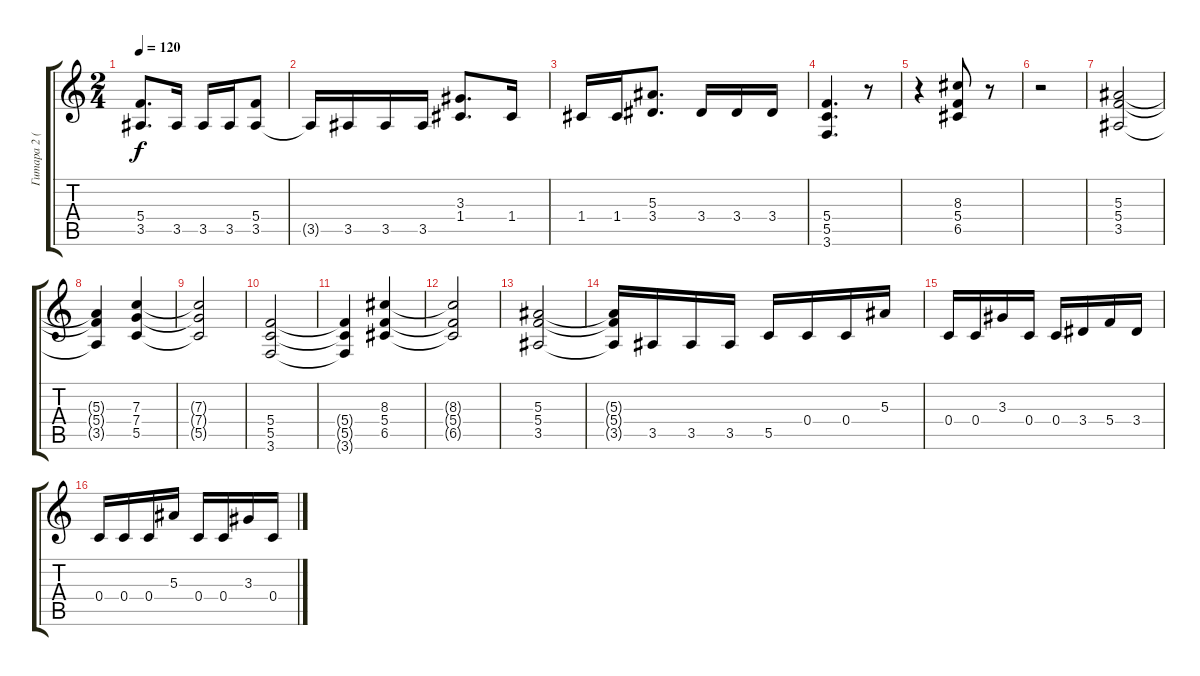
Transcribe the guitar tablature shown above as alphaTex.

\track ("Гитара 2 (2)" "Гитара 2 (") {instrument distortionguitar}
\staff {score tabs}
\tuning (D4 A3 F3 C3 G2 D2) {hide}
\ts (2 4)
\tempo 120
\clef g2
\ks c
(5.4 3.5).8{d dy f} 3.5.16 3.5.16 3.5.16 (5.4 3.5).8 |
3.5{t}.16 3.5.16 3.5.16 3.5.16 (3.3 1.4).8{d} 1.4.16 |
1.4.16 1.4.16 (5.3 3.4).8{d} 3.4.16 3.4.16 3.4.16 |
(5.4 5.5 3.6).4{d} r.8 |
r.4 (8.3 5.4 6.5).8 r.8 |
r.2 |
(5.3 5.4 3.5).2 |
(5.3{t} 5.4{t} 3.5{t}).4 (7.3 7.4 5.5).4 |
(7.3{t} 7.4{t} 5.5{t}).2 |
(5.4 5.5 3.6).2 |
(5.4{t} 5.5{t} 3.6{t}).4 (8.3 5.4 6.5).4 |
(8.3{t} 5.4{t} 6.5{t}).2 |
(5.3 5.4 3.5).2 |
(5.3{t} 5.4{t} 3.5{t}).16{volume 16} 3.5.16 3.5.16 3.5.16 5.5.16 0.4.16 0.4.16 5.3.16 |
0.4.16 0.4.16 3.3.16 0.4.16 0.4.16 3.4.16 5.4.16 3.4.16 |
0.4.16 0.4.16 0.4.16 5.3.16 0.4.16 0.4.16 3.3.16 0.4.16
